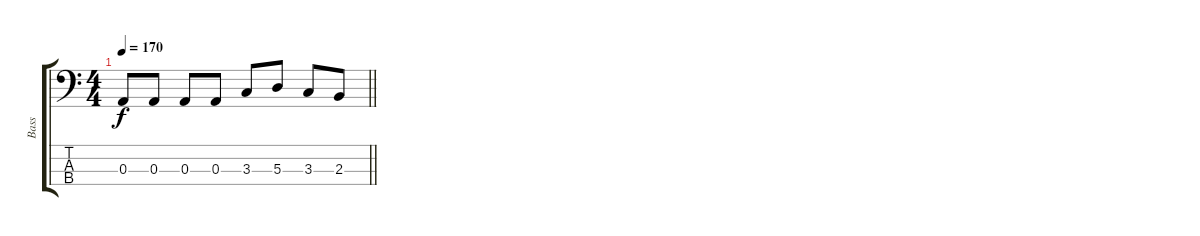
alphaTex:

\track ("Bass" "Bass") {instrument electricbassfinger}
\staff {score tabs}
\tuning (G2 D2 A1 E1) {hide}
\ts (4 4)
\tempo 170
\clef f4
\barLineRight lightlight
\ks c
0.3.8{dy f} 0.3.8 0.3.8 0.3.8 3.3.8 5.3.8 3.3.8 2.3.8
